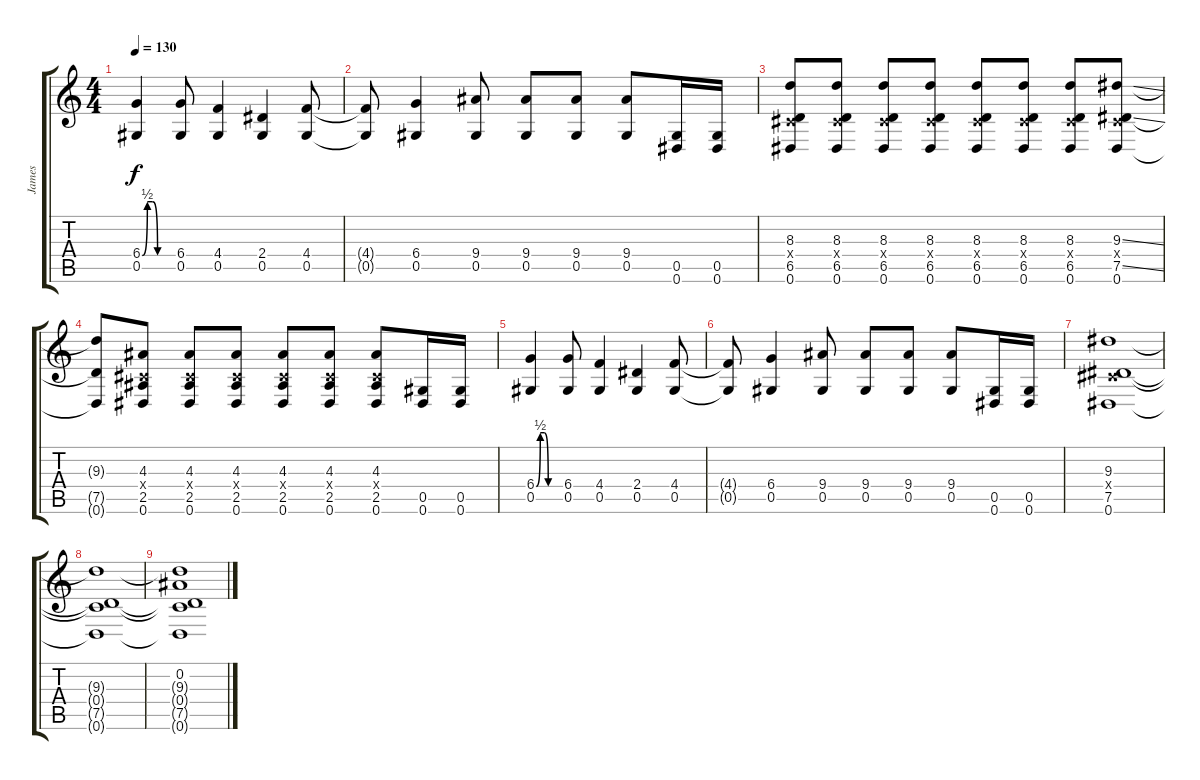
\track ("James" "James") {instrument acousticguitarsteel}
\staff {score tabs}
\tuning (Eb4 Bb3 Gb3 Db3 Ab2 Eb2) {hide}
\ts (4 4)
\tempo 130
\clef g2
\ks c
(6.4{be (custom 0 0 10 2 20 2 30 0 60 0)} 0.5).4{dy f} (6.4 0.5).8 (4.4 0.5).4 (2.4 0.5).4 (4.4 0.5).8 |
(4.4{t} 0.5{t}).8 (6.4 0.5).4 (9.4 0.5).8 (9.4 0.5).8 (9.4 0.5).8 (9.4 0.5).8 (0.5 0.6).16 (0.5 0.6).16 |
(8.3 0.4{x} 6.5 0.6).8 (8.3 0.4{x} 6.5 0.6).8 (8.3 0.4{x} 6.5 0.6).8 (8.3 0.4{x} 6.5 0.6).8 (8.3 0.4{x} 6.5 0.6).8 (8.3 0.4{x} 6.5 0.6).8 (8.3 0.4{x} 6.5 0.6).8 (9.3{ss} 0.4{x} 7.5{ss} 0.6).8 |
(9.3{t} 7.5{t} 0.6{t}).8 (4.3 0.4{x} 2.5 0.6).8 (4.3 0.4{x} 2.5 0.6).8 (4.3 0.4{x} 2.5 0.6).8 (4.3 0.4{x} 2.5 0.6).8 (4.3 0.4{x} 2.5 0.6).8 (4.3 0.4{x} 2.5 0.6).8 (0.5 0.6).16 (0.5 0.6).16 |
(6.4{be (custom 0 0 10 2 20 2 30 0 60 0)} 0.5).4 (6.4 0.5).8 (4.4 0.5).4 (2.4 0.5).4 (4.4 0.5).8 |
(4.4{t} 0.5{t}).8 (6.4 0.5).4 (9.4 0.5).8 (9.4 0.5).8 (9.4 0.5).8 (9.4 0.5).8 (0.5 0.6).16 (0.5 0.6).16 |
(9.3 0.4{x} 7.5 0.6).1 |
(9.3{t} 0.4{t} 7.5{t} 0.6{t}).1 |
(0.2 9.3{t} 0.4{t} 7.5{t} 0.6{t}).1
